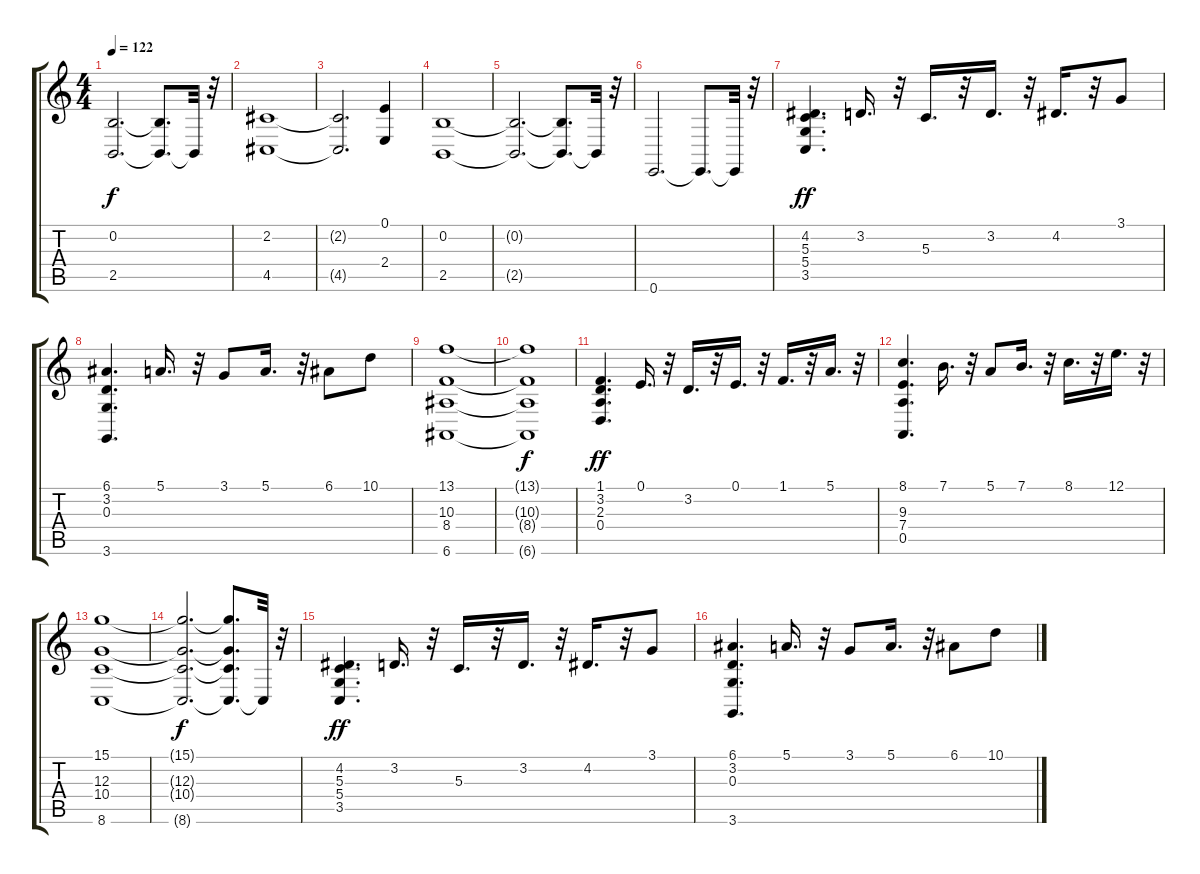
\track "" {instrument stringensemble1}
\staff {score tabs}
\tuning (E4 B3 G3 D3 A2 E2) {hide}
\ts (4 4)
\tempo 122
\clef g2
\ks c
(0.2{t} 2.5{t}).2{d dy f} (0.2{t} 2.5{t}).8{d} 2.5{t}.32 r.32 |
(2.2 4.5).1 |
(2.2{t} 4.5{t}).2{d} (0.1 2.4).4 |
(0.2 2.5).1 |
(0.2{t} 2.5{t}).2{d} (0.2{t} 2.5{t}).8{d} 2.5{t}.32 r.32 |
0.6.2{d} 0.6{t}.8{d} 0.6{t}.32 r.32 |
(4.2 5.3 5.4 3.5).4{d dy ff} 3.2.16{d} r.32 5.3.16{d} r.32 3.2.16{d} r.32 4.2.16{d} r.32 3.1.8 |
(6.1 3.2 0.3 3.6).4{d} 5.1.16{d} r.32 3.1.8 5.1.16{d} r.32 6.1.8 10.1.8 |
(13.1 10.3 8.4 6.6).1 |
(13.1{t} 10.3{t} 8.4{t} 6.6{t}).1{dy f} |
(1.1 3.2 2.3 0.4).4{d dy ff} 0.1.16{d} r.32 3.2.16{d} r.32 0.1.16{d} r.32 1.1.16{d} r.32 5.1.16{d} r.32 |
(8.1 9.3 7.4 0.5).4{d} 7.1.16{d} r.32 5.1.8 7.1.16{d} r.32 8.1.16{d} r.32 12.1.16{d} r.32 |
(15.1 12.3 10.4 8.6).1 |
(15.1{t} 12.3{t} 10.4{t} 8.6{t}).2{d dy f} (15.1{t} 12.3{t} 10.4{t} 8.6{t}).8{d} 8.6{t}.32 r.32 |
(4.2 5.3 5.4 3.5).4{d dy ff} 3.2.16{d} r.32 5.3.16{d} r.32 3.2.16{d} r.32 4.2.16{d} r.32 3.1.8 |
(6.1 3.2 0.3 3.6).4{d} 5.1.16{d} r.32 3.1.8 5.1.16{d} r.32 6.1.8 10.1.8
